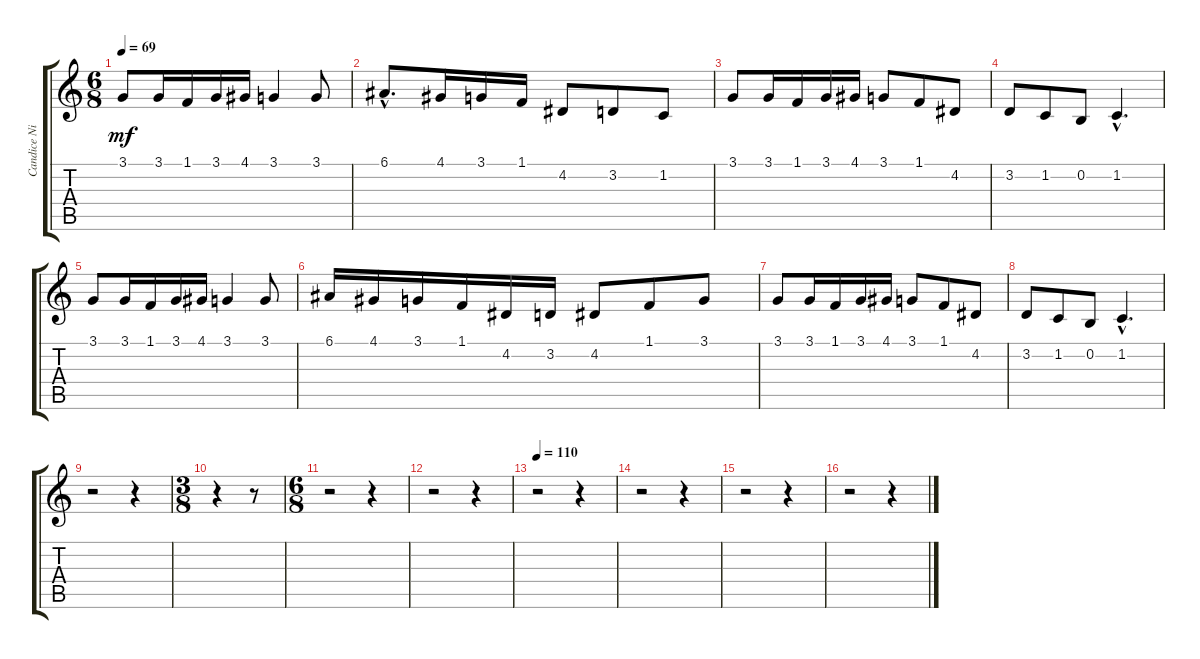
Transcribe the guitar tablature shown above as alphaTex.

\track ("Candice Night" "Candice Ni") {instrument oboe}
\staff {score tabs}
\tuning (E4 B3 G3 D3 A2 E2) {hide}
\ts (6 8)
\tempo 69
\clef g2
\ks c
3.1.8{dy mf} 3.1.16 1.1.16 3.1.16 4.1.16 3.1.4 3.1.8 |
6.1{hac}.8{d} 4.1.16 3.1.16 1.1.16 4.2.8 3.2.8 1.2.8 |
3.1.8 3.1.16 1.1.16 3.1.16 4.1.16 3.1.8 1.1.8 4.2.8 |
3.2.8 1.2.8 0.2.8 1.2{hac}.4{d} |
3.1.8 3.1.16 1.1.16 3.1.16 4.1.16 3.1.4 3.1.8 |
6.1.16 4.1.16 3.1.16 1.1.16 4.2.16 3.2.16 4.2.8 1.1.8 3.1.8 |
3.1.8 3.1.16 1.1.16 3.1.16 4.1.16 3.1.8 1.1.8 4.2.8 |
3.2.8 1.2.8 0.2.8 1.2{hac}.4{d} |
r.2 r.4 |
\ts (3 8)
r.4 r.8 |
\ts (6 8)
r.2 r.4 |
r.2 r.4 |
\tempo 110
r.2 r.4 |
r.2 r.4 |
r.2 r.4 |
r.2 r.4
